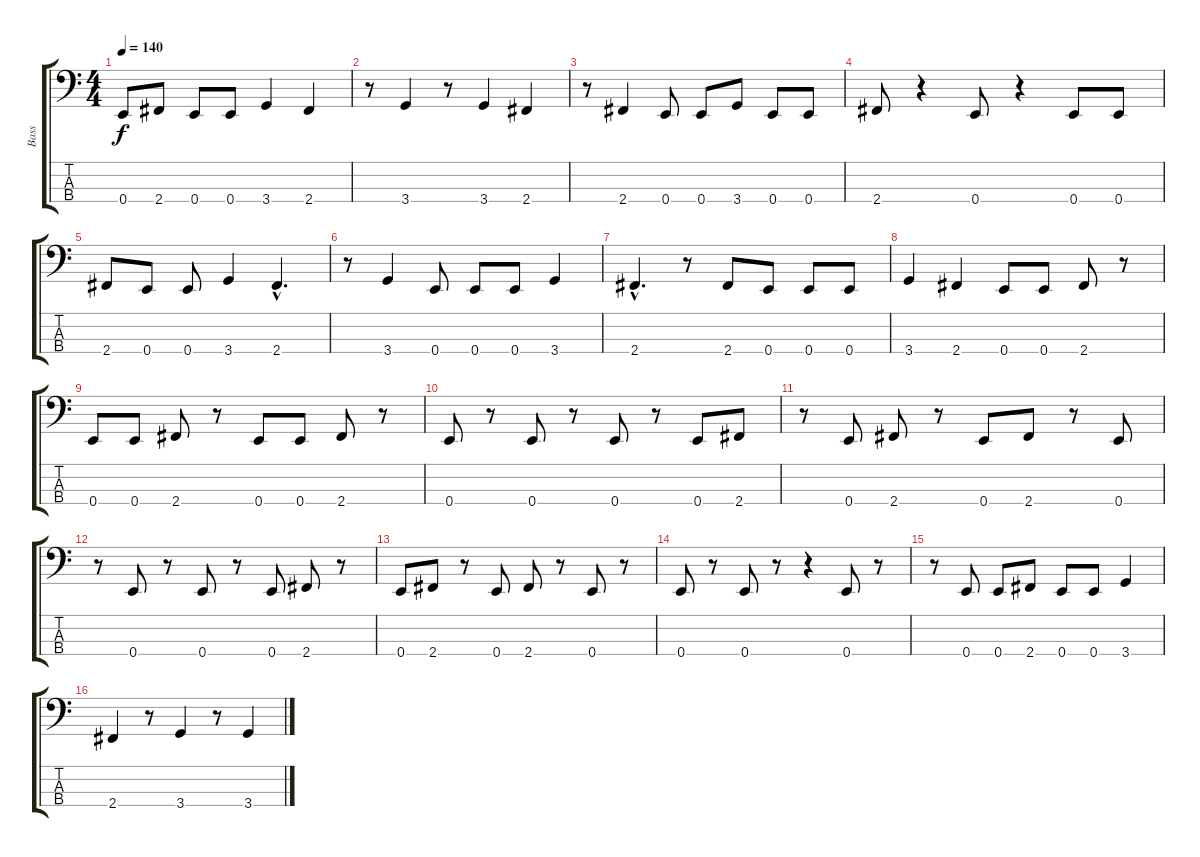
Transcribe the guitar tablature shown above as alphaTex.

\track ("Bass" "Bass") {instrument electricbasspick}
\staff {score tabs}
\tuning (G2 D2 A1 E1) {hide}
\ts (4 4)
\tempo 140
\clef f4
\ks c
0.4.8{dy f} 2.4.8 0.4.8 0.4.8 3.4.4 2.4.4 |
r.8 3.4.4 r.8 3.4.4 2.4.4 |
r.8 2.4.4 0.4.8 0.4.8 3.4.8 0.4.8 0.4.8 |
2.4.8 r.4 0.4.8 r.4 0.4.8 0.4.8 |
2.4.8 0.4.8 0.4.8 3.4.4 2.4{hac}.4{d} |
r.8 3.4.4 0.4.8 0.4.8 0.4.8 3.4.4 |
2.4{hac}.4{d} r.8 2.4.8 0.4.8 0.4.8 0.4.8 |
3.4.4 2.4.4 0.4.8 0.4.8 2.4.8 r.8 |
0.4.8 0.4.8 2.4.8 r.8 0.4.8 0.4.8 2.4.8 r.8 |
0.4.8 r.8 0.4.8 r.8 0.4.8 r.8 0.4.8 2.4.8 |
r.8 0.4.8 2.4.8 r.8 0.4.8 2.4.8 r.8 0.4.8 |
r.8 0.4.8 r.8 0.4.8 r.8 0.4.8 2.4.8 r.8 |
0.4.8 2.4.8 r.8 0.4.8 2.4.8 r.8 0.4.8 r.8 |
0.4.8 r.8 0.4.8 r.8 r.4 0.4.8 r.8 |
r.8 0.4.8 0.4.8 2.4.8 0.4.8 0.4.8 3.4.4 |
2.4.4 r.8 3.4.4 r.8 3.4.4
